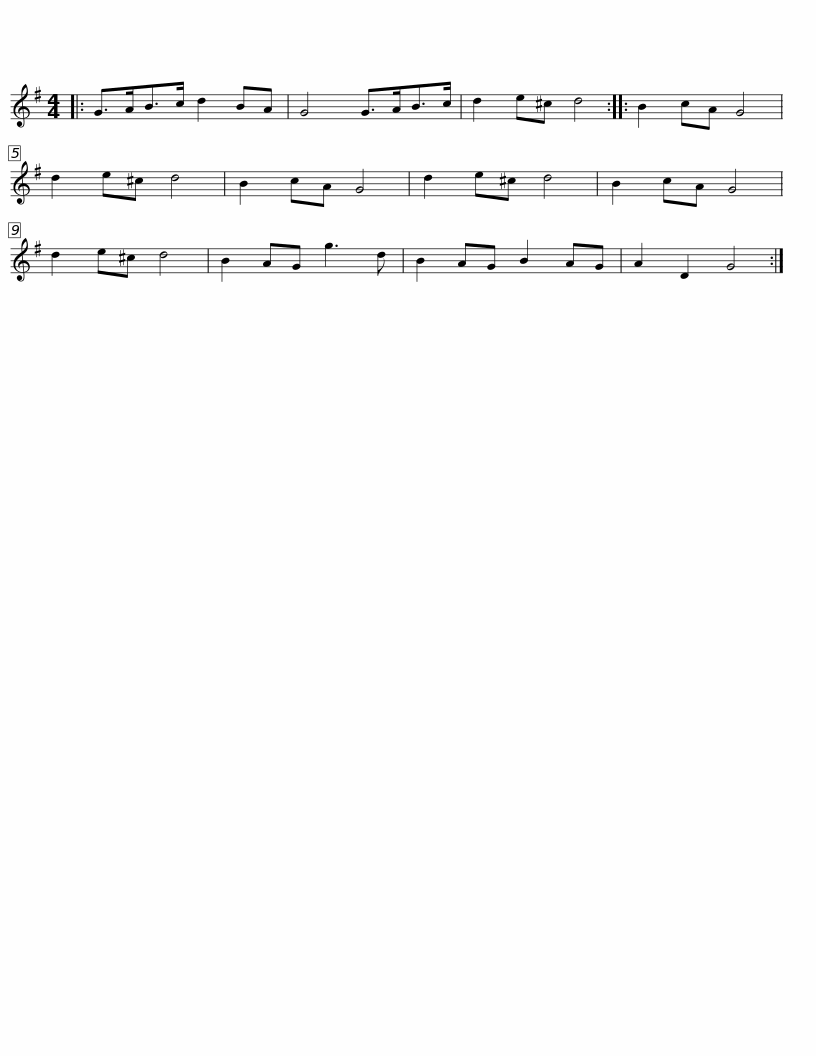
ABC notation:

X:1
L:1/8
M:4/4
I:linebreak $
K:G
V:1 treble
V:1
|: G>AB>c d2 BA | G4 G>AB>c | d2 e^c d4 :: B2 cA G4 | d2 e^c d4 | %5
 B2 cA G4 | d2 e^c d4 |$ B2 cA G4 | d2 e^c d4 | B2 AG g3 d | %10
 B2 AG B2 AG | A2 D2 G4 :| %12
